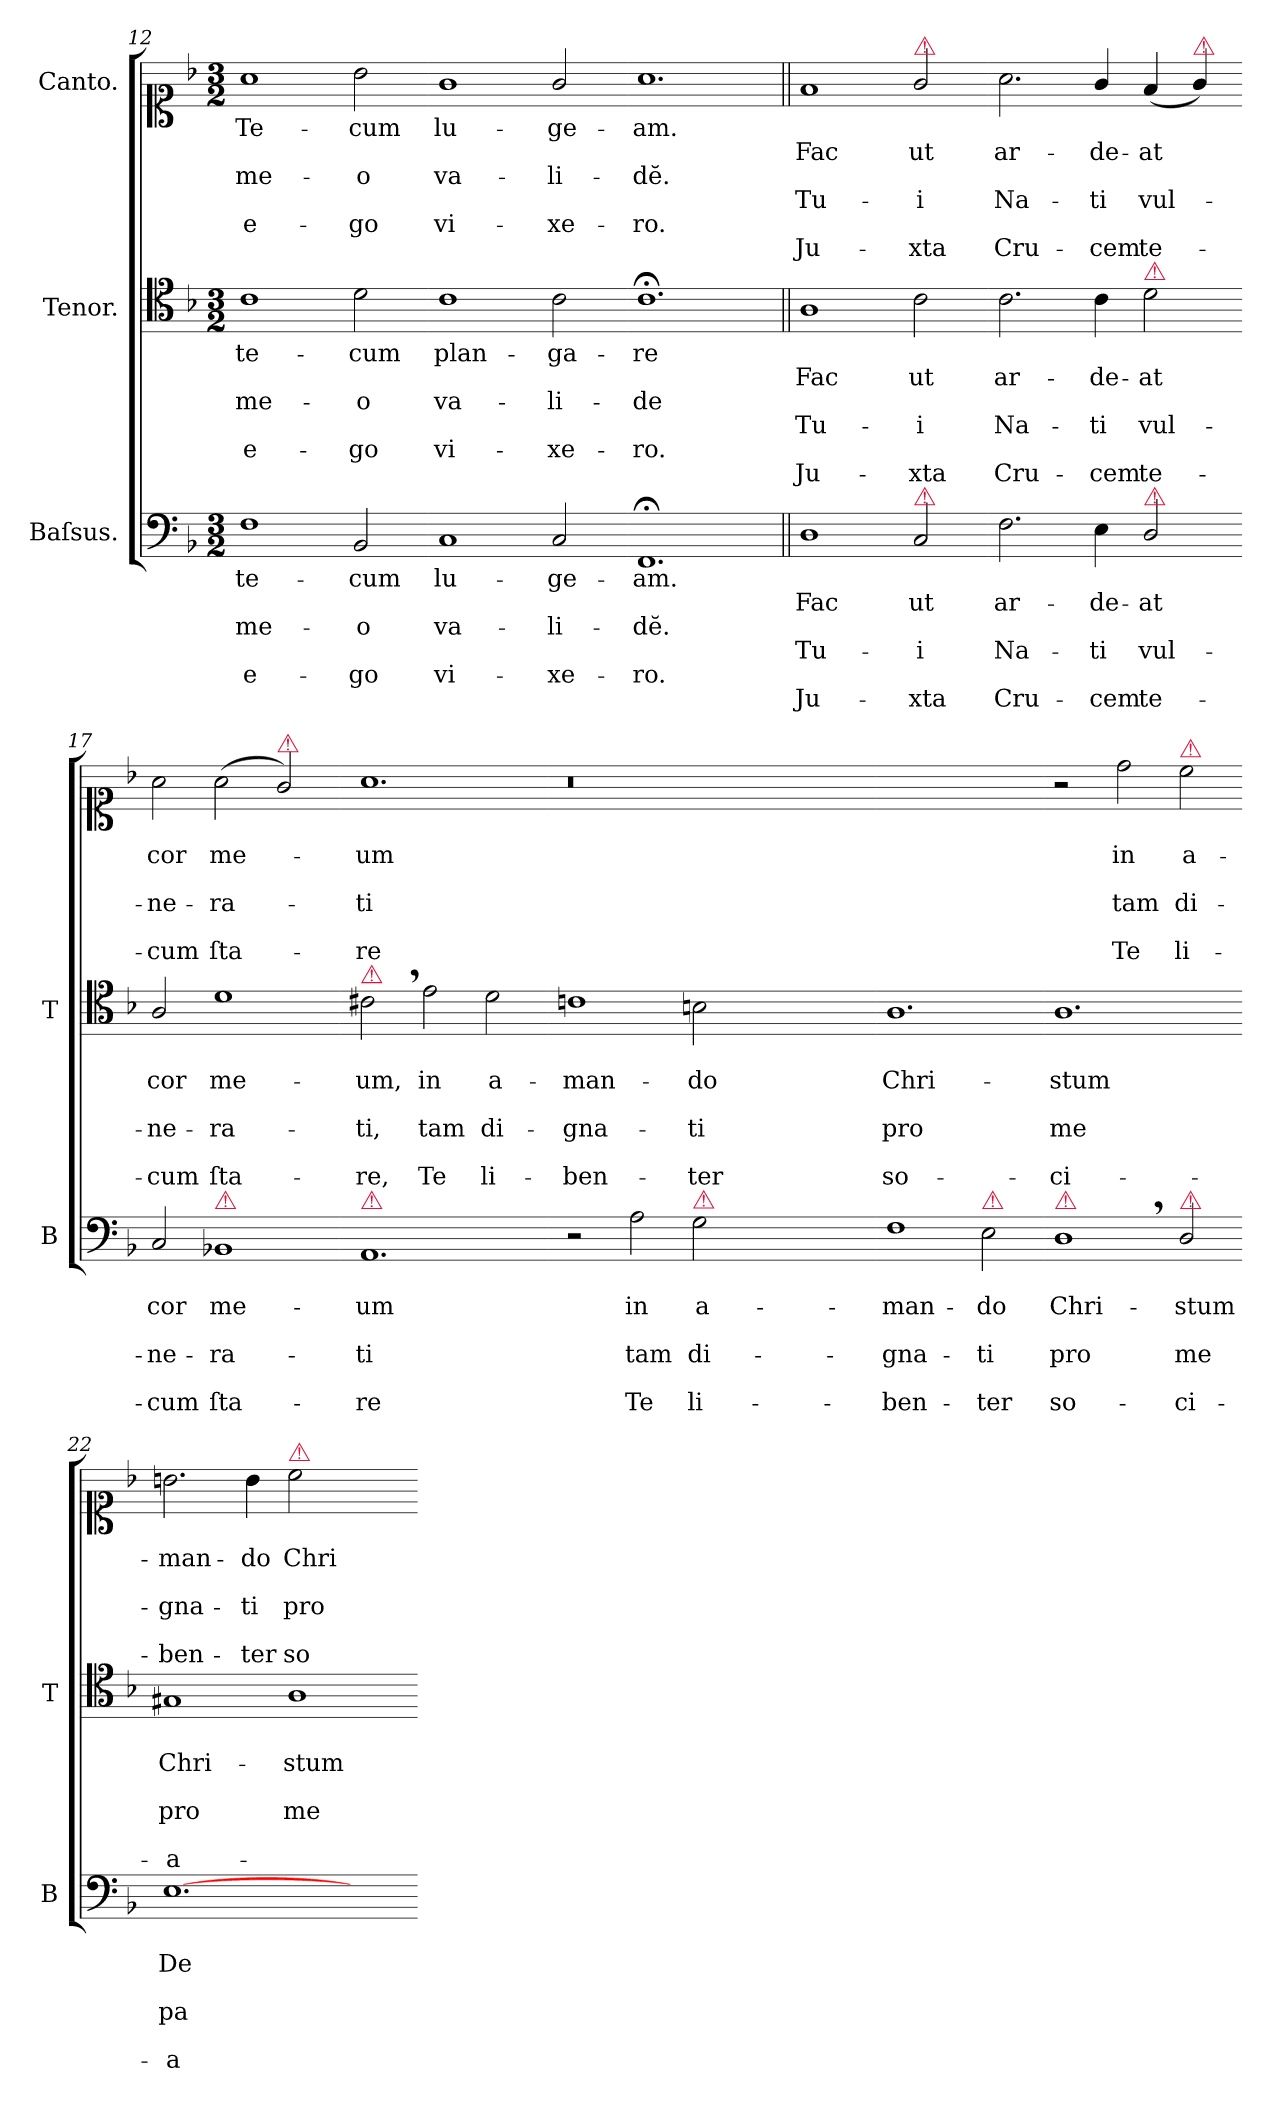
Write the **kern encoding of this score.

**kern	**text	**text	**text	**text	**text	**text	**kern	**text	**text	**text	**text	**text	**text	**kern	**text	**text	**text	**text	**text	**text
*part3	*part3	*part3	*part3	*part3	*part3	*part3	*part2	*part2	*part2	*part2	*part2	*part2	*part2	*part1	*part1	*part1	*part1	*part1	*part1	*part1
*staff3	*staff3	*staff3	*staff3	*staff3	*staff3	*staff3	*staff2	*staff2	*staff2	*staff2	*staff2	*staff2	*staff2	*staff1	*staff1	*staff1	*staff1	*staff1	*staff1	*staff1
*I"Baſsus.	*	*	*	*	*	*	*I"Tenor.	*	*	*	*	*	*	*I"Canto.	*	*	*	*	*	*
*I'B	*	*	*	*	*	*	*I'T	*	*	*	*	*	*	*	*	*	*	*	*	*
*clefF4	*	*	*	*	*	*	*clefC4	*	*	*	*	*	*	*clefC1	*	*	*	*	*	*
*k[b-]	*	*	*	*	*	*	*k[b-]	*	*	*	*	*	*	*k[b-]	*	*	*	*	*	*
*d:	*	*	*	*	*	*	*d:	*	*	*	*	*	*	*d:	*	*	*	*	*	*
*M3/2	*	*	*	*	*	*	*M3/2	*	*	*	*	*	*	*M3/2	*	*	*	*	*	*
=12	=12	=12	=12	=12	=12	=12	=12	=12	=12	=12	=12	=12	=12	=12	=12	=12	=12	=12	=12	=12
1F	te-	.	me-	.	e-	.	1c	te-	.	me-	.	e-	.	1a	Te-	.	me-	.	e-	.
2BB-/	-cum	.	-o	.	-go	.	2d\	-cum	.	-o	.	-go	.	2b-\	-cum	.	-o	.	-go	.
=13-	=13-	=13-	=13-	=13-	=13-	=13-	=13-	=13-	=13-	=13-	=13-	=13-	=13-	=13-	=13-	=13-	=13-	=13-	=13-	=13-
1C	lu-	.	va-	.	vi-	.	1c	plan-	.	va-	.	vi-	.	1g	lu-	.	va-	.	vi-	.
2C/	-ge-	.	-li-	.	-xe-	.	2c\	-ga-	.	-li-	.	-xe-	.	2g/	-ge-	.	-li-	.	-xe-	.
=14-	=14-	=14-	=14-	=14-	=14-	=14-	=14-	=14-	=14-	=14-	=14-	=14-	=14-	=14-	=14-	=14-	=14-	=14-	=14-	=14-
1.FF;<	-am.	.	-dĕ.	.	-ro.	.	1.c;<	-re	.	-de	.	-ro.	.	1.a	-am.	.	-dĕ.	.	-ro.	.
=15||	=15||	=15||	=15||	=15||	=15||	=15||	=15||	=15||	=15||	=15||	=15||	=15||	=15||	=15||	=15||	=15||	=15||	=15||	=15||	=15||
1D	.	Fac	.	Tu-	.	Ju-	1A	.	Fac	.	Tu-	.	Ju-	1f	.	Fac	.	Tu-	.	Ju-
!	!	!	!	!	!	!	!	!	!	!	!	!	!	!LO:TX:a:color=crimson:t=⚠	!	!	!	!	!	!
!LO:TX:a:color=crimson:t=⚠	!	!	!	!	!	!	!	!	!	!	!	!	!	!	!	!	!	!	!	!
2C/	.	ut	.	-i	.	-xta	2c\	.	ut	.	-i	.	-xta	2g/	.	ut	.	-i	.	-xta
=16-	=16-	=16-	=16-	=16-	=16-	=16-	=16-	=16-	=16-	=16-	=16-	=16-	=16-	=16-	=16-	=16-	=16-	=16-	=16-	=16-
2.F\	.	ar-	.	Na-	.	Cru-	2.c\	.	ar-	.	Na-	.	Cru-	2.a\	.	ar-	.	Na-	.	Cru-
4E\	.	-de-	.	-ti	.	-cem	4c\	.	-de-	.	-ti	.	-cem	4g/	.	-de-	.	-ti	.	-cem
!	!	!	!	!	!	!	!LO:TX:a:color=crimson:t=⚠	!	!	!	!	!	!	!	!	!	!	!	!	!
!LO:TX:a:color=crimson:t=⚠	!	!	!	!	!	!	!	!	!	!	!	!	!	!	!	!	!	!	!	!
2D/	.	-at	.	vul-	.	te-	2d\	.	-at	.	vul-	.	te-	(4f/	.	-at	.	vul-	.	te-
!	!	!	!	!	!	!	!	!	!	!	!	!	!	!LO:TX:a:color=crimson:t=⚠	!	!	!	!	!	!
.	.	.	.	.	.	.	.	.	.	.	.	.	.	4g/)	.	.	.	.	.	.
=17-	=17-	=17-	=17-	=17-	=17-	=17-	=17-	=17-	=17-	=17-	=17-	=17-	=17-	=17-	=17-	=17-	=17-	=17-	=17-	=17-
2C/	.	cor	.	-ne-	.	-cum	2A/	.	cor	.	-ne-	.	-cum	2a\	.	cor	.	-ne-	.	-cum
!LO:TX:a:color=crimson:t=⚠	!	!	!	!	!	!	!	!	!	!	!	!	!	!	!	!	!	!	!	!
1BB-X	.	me-	.	-ra-	.	ſta-	1d	.	me-	.	-ra-	.	ſta-	(<2a\	.	me-	.	-ra-	.	ſta-
!	!	!	!	!	!	!	!	!	!	!	!	!	!	!LO:TX:a:color=crimson:t=⚠	!	!	!	!	!	!
.	.	.	.	.	.	.	.	.	.	.	.	.	.	2g/)	.	.	.	.	.	.
=18-	=18-	=18-	=18-	=18-	=18-	=18-	=18-	=18-	=18-	=18-	=18-	=18-	=18-	=18-	=18-	=18-	=18-	=18-	=18-	=18-
!	!	!	!	!	!	!	!LO:TX:a:color=crimson:t=⚠	!	!	!	!	!	!	!	!	!	!	!	!	!
!LO:TX:a:color=crimson:t=⚠	!	!	!	!	!	!	!	!	!	!	!	!	!	!	!	!	!	!	!	!
1.AA	.	-um	.	-ti	.	-re	2c#X,<\	.	-um,	.	-ti,	.	-re,	1.a	.	-um	.	-ti	.	-re
.	.	.	.	.	.	.	2e\	.	in	.	tam	.	Te	.	.	.	.	.	.	.
.	.	.	.	.	.	.	2d\	.	a-	.	di-	.	li-	.	.	.	.	.	.	.
=19-	=19-	=19-	=19-	=19-	=19-	=19-	=19-	=19-	=19-	=19-	=19-	=19-	=19-	=19-	=19-	=19-	=19-	=19-	=19-	=19-
2r	.	.	.	.	.	.	1cn	.	-man-	.	-gna-	.	-ben-	0.r	.	.	.	.	.	.
2A\	.	in	.	tam	.	Te	.	.	.	.	.	.	.	.	.	.	.	.	.	.
!LO:TX:a:color=crimson:t=⚠	!	!	!	!	!	!	!	!	!	!	!	!	!	!	!	!	!	!	!	!
2G\	.	a-	.	di-	.	li-	2Bn\	.	-do	.	-ti	.	-ter	.	.	.	.	.	.	.
1.ryy	.	.	.	.	.	.	1.ryy	.	.	.	.	.	.	.	.	.	.	.	.	.
=20-	=20-	=20-	=20-	=20-	=20-	=20-	=20-	=20-	=20-	=20-	=20-	=20-	=20-	=20-	=20-	=20-	=20-	=20-	=20-	=20-
1F	.	-man-	.	-gna-	.	-ben-	1.A	.	Chri-	.	pro	.	so-	1.ryy	.	.	.	.	.	.
!LO:TX:a:color=crimson:t=⚠	!	!	!	!	!	!	!	!	!	!	!	!	!	!	!	!	!	!	!	!
2E\	.	-do	.	-ti	.	-ter	.	.	.	.	.	.	.	.	.	.	.	.	.	.
=21-	=21-	=21-	=21-	=21-	=21-	=21-	=21-	=21-	=21-	=21-	=21-	=21-	=21-	=21-	=21-	=21-	=21-	=21-	=21-	=21-
!LO:TX:a:color=crimson:t=⚠	!	!	!	!	!	!	!	!	!	!	!	!	!	!	!	!	!	!	!	!
1D,<	.	Chri-	.	pro	.	so-	1.A	.	-stum	.	me	.	-ci-	2r	.	.	.	.	.	.
.	.	.	.	.	.	.	.	.	.	.	.	.	.	2dd\	.	in	.	tam	.	Te
!	!	!	!	!	!	!	!	!	!	!	!	!	!	!LO:TX:a:color=crimson:t=⚠	!	!	!	!	!	!
!LO:TX:a:color=crimson:t=⚠	!	!	!	!	!	!	!	!	!	!	!	!	!	!	!	!	!	!	!	!
2D/	.	-stum	.	me	.	-ci-	.	.	.	.	.	.	.	2cc\	.	a-	.	di-	.	li-
=22-	=22-	=22-	=22-	=22-	=22-	=22-	=22-	=22-	=22-	=22-	=22-	=22-	=22-	=22-	=22-	=22-	=22-	=22-	=22-	=22-
[1.E	.	De-	.	pa-	.	-a-	1G#X	.	Chri-	.	pro	.	-a-	2.bn\	.	-man-	.	-gna-	.	-ben-
.	.	.	.	.	.	.	.	.	.	.	.	.	.	4b\	.	-do	.	-ti	.	-ter
!	!	!	!	!	!	!	!	!	!	!	!	!	!	!LO:TX:a:color=crimson:t=⚠	!	!	!	!	!	!
.	.	.	.	.	.	.	1A\	.	-stum	.	me	.	.	2cc\	.	Chri-	.	pro	.	so-
2ryy	.	.	.	.	.	.	.	.	.	.	.	.	.	2ryy	.	.	.	.	.	.
=-	=-	=-	=-	=-	=-	=-	=-	=-	=-	=-	=-	=-	=-	=-	=-	=-	=-	=-	=-	=-
*-	*-	*-	*-	*-	*-	*-	*-	*-	*-	*-	*-	*-	*-	*-	*-	*-	*-	*-	*-	*-
